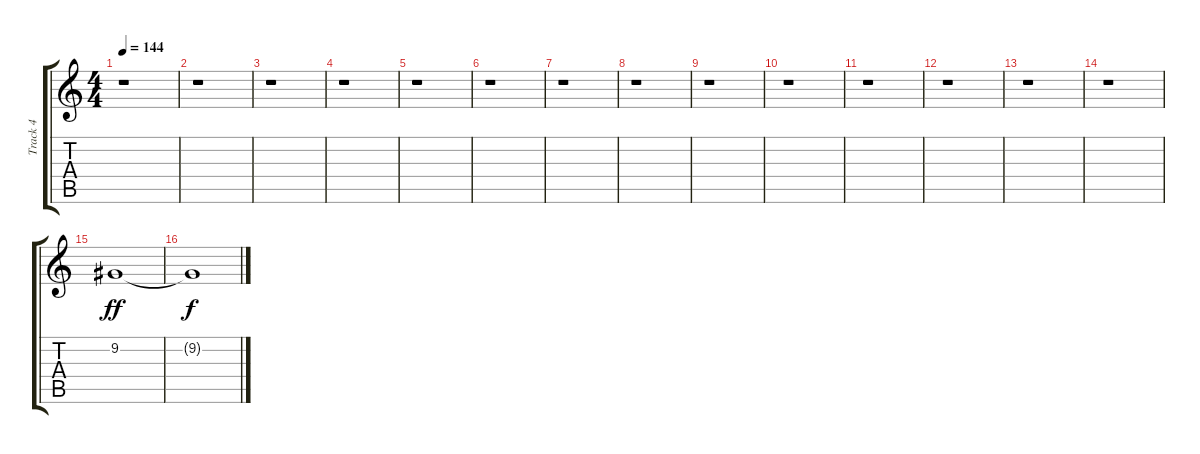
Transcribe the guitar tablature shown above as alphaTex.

\track ("Track 4" "Track 4") {instrument trumpet}
\staff {score tabs}
\tuning (E4 B3 G3 D3 A2 E2) {hide}
\ts (4 4)
\tempo 144
\clef g2
\ks c
r.1{dy ff} |
r.1 |
r.1 |
r.1 |
r.1 |
r.1 |
r.1 |
r.1 |
r.1 |
r.1 |
r.1 |
r.1 |
r.1 |
r.1 |
9.2.1 |
9.2{t}.1{dy f}
